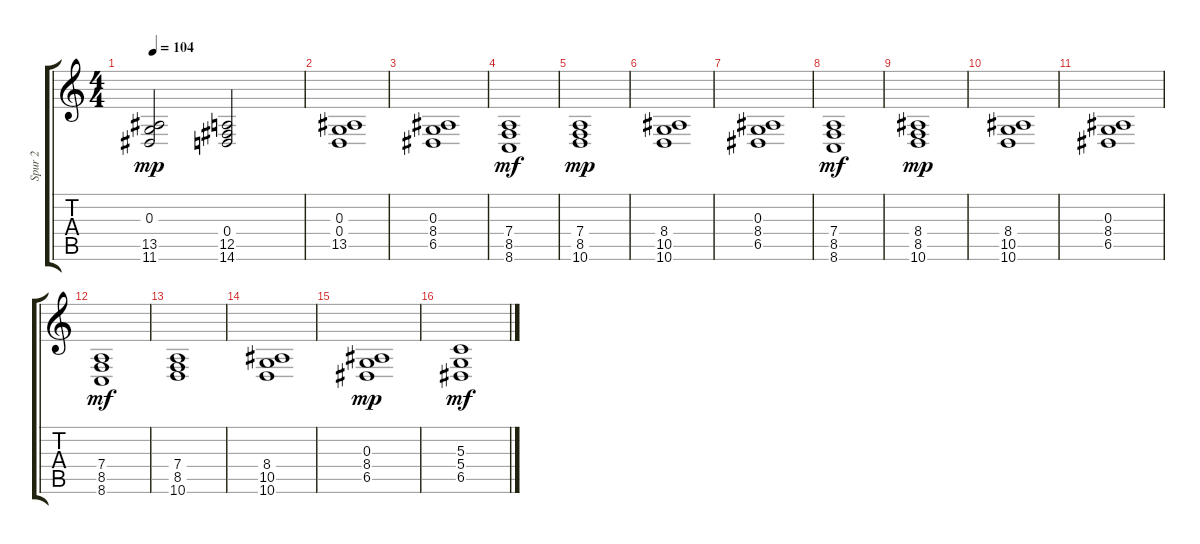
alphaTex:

\track ("Spur 2" "Spur 2") {instrument synthstrings2}
\staff {score tabs}
\tuning (E4 B3 G3 D3 A2 E2) {hide}
\ts (4 4)
\tempo 104
\clef g2
\ks c
(0.3 13.5 11.6).2{dy mp} (0.4 12.5 14.6).2 |
(0.3 0.4 13.5).1 |
(0.3 8.4 6.5).1 |
(7.4 8.5 8.6).1{dy mf} |
(7.4 8.5 10.6).1{dy mp} |
(8.4 10.5 10.6).1 |
(0.3 8.4 6.5).1 |
(7.4 8.5 8.6).1{dy mf} |
(8.4 8.5 10.6).1{dy mp} |
(8.4 10.5 10.6).1 |
(0.3 8.4 6.5).1 |
(7.4 8.5 8.6).1{dy mf} |
(7.4 8.5 10.6).1 |
(8.4 10.5 10.6).1 |
(0.3 8.4 6.5).1{dy mp} |
(5.3 5.4 6.5).1{dy mf}
